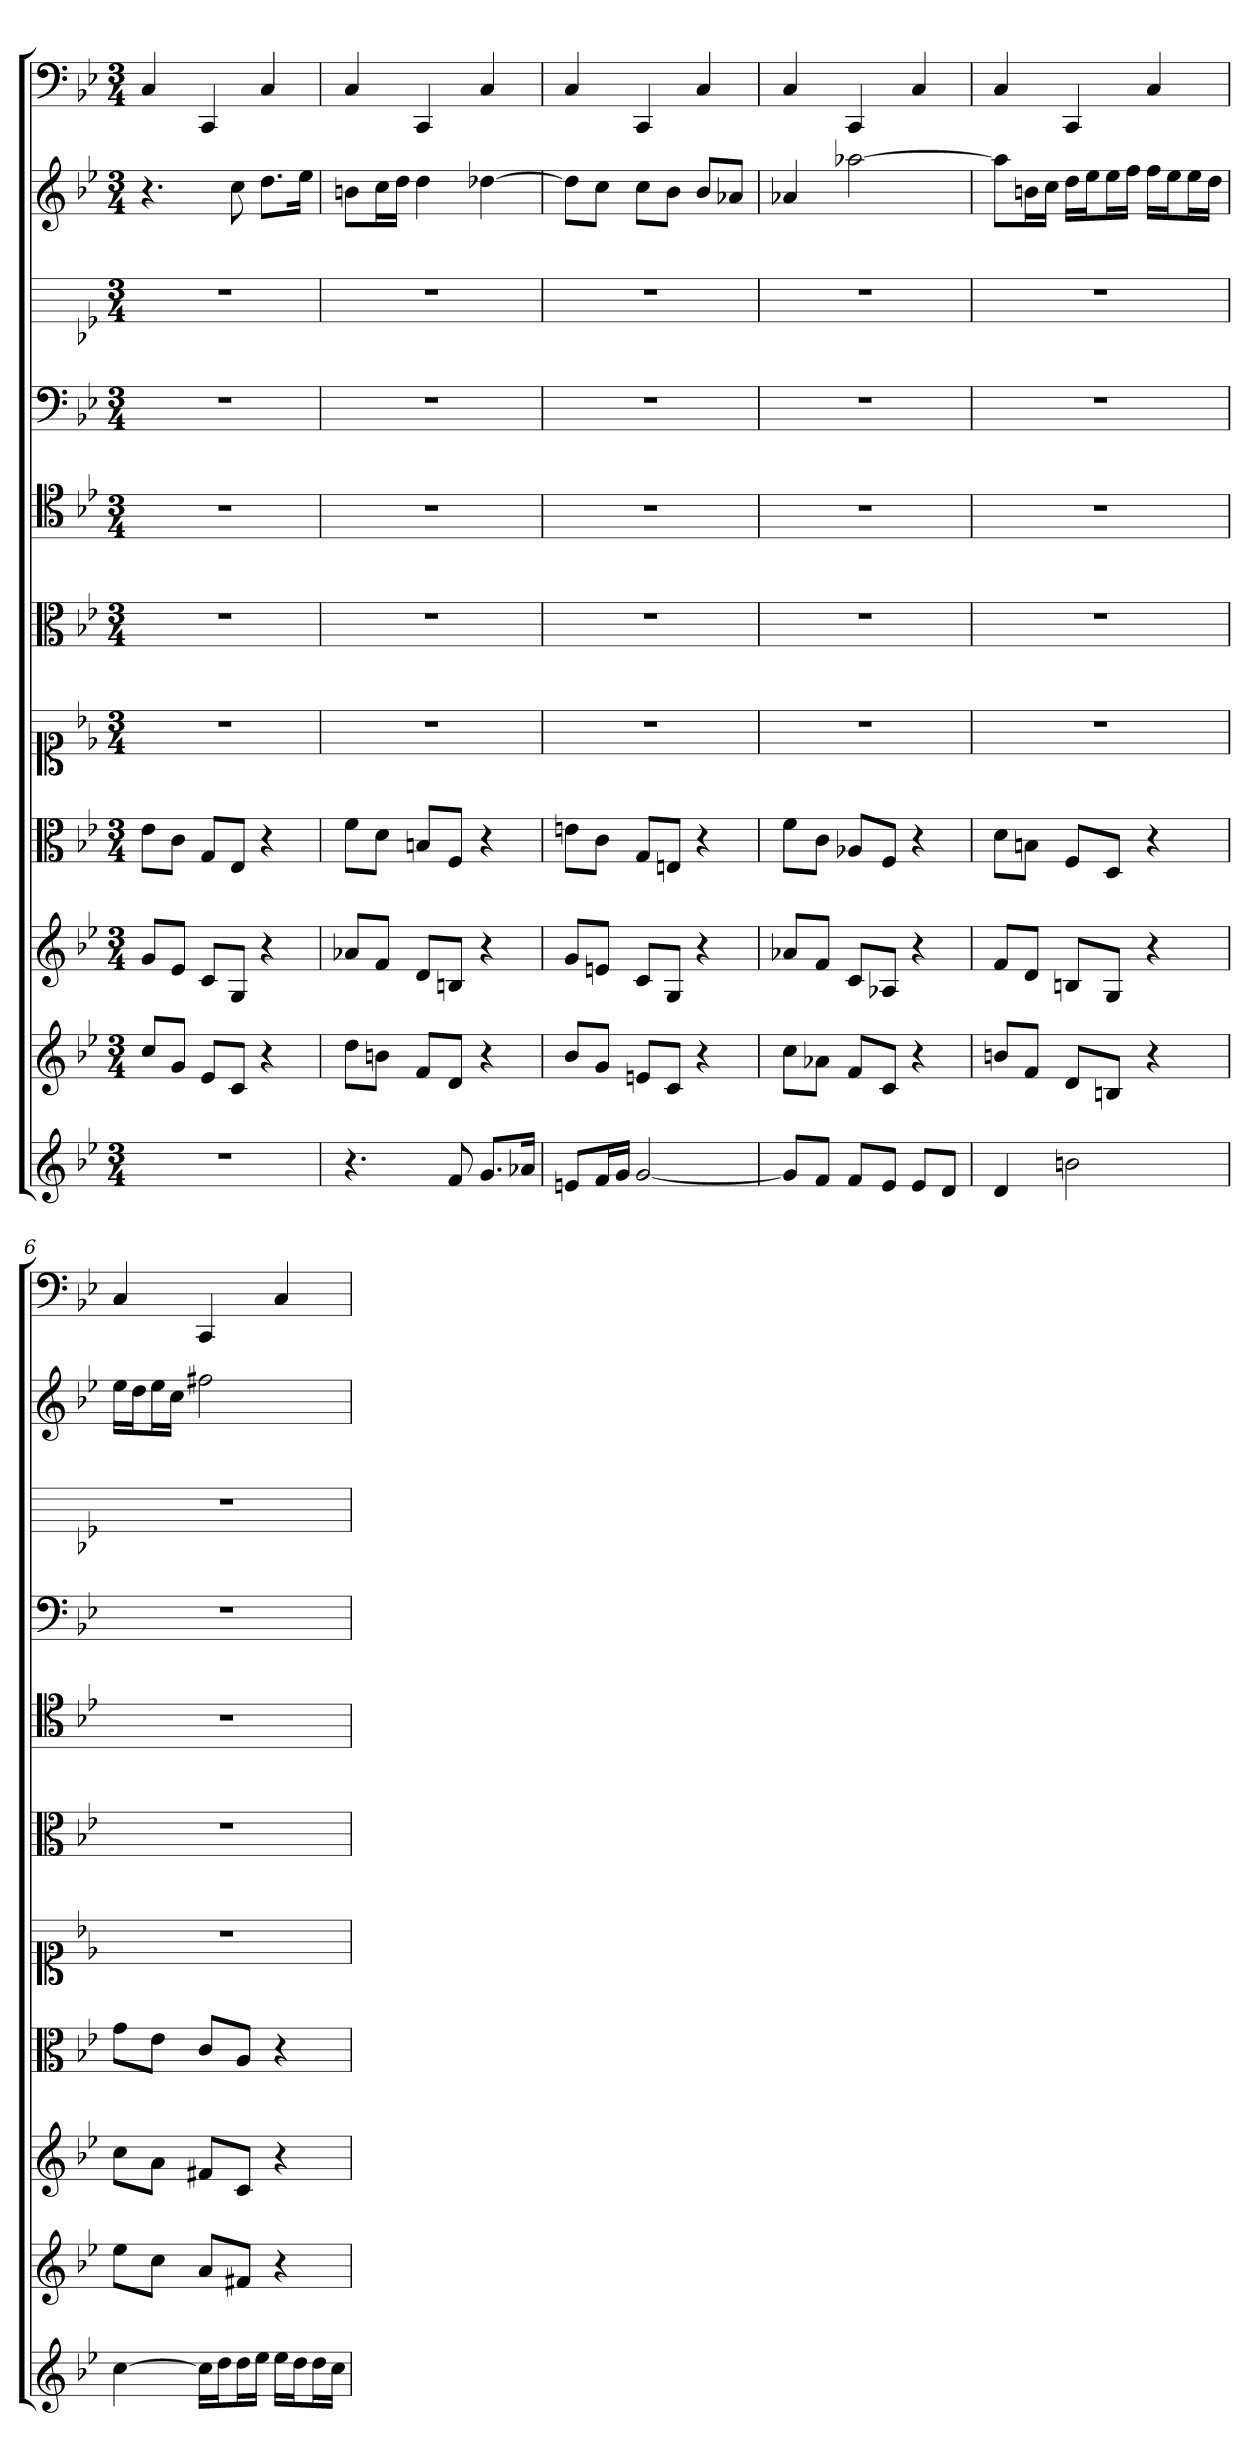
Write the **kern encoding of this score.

**kern	**kern	**kern	**kern	**kern	**kern	**kern	**kern	**kern	**kern	**kern
*part11	*part10	*part9	*part8	*part7	*part6	*part5	*part4	*part3	*part2	*part1
*staff11	*staff10	*staff9	*staff8	*staff7	*staff6	*staff5	*staff4	*staff3	*staff2	*staff1
*	*	*	*clefC3	*clefC1	*clefC3	*clefC4	*clefF4	*	*	*clefF4
*k[b-e-]	*k[b-e-]	*k[b-e-]	*k[b-e-]	*k[b-e-]	*k[b-e-]	*k[b-e-]	*k[b-e-]	*k[b-e-]	*k[b-e-]	*k[b-e-]
*g:	*g:	*g:	*g:	*g:	*g:	*g:	*g:	*g:	*g:	*g:
*M3/4	*M3/4	*M3/4	*M3/4	*M3/4	*M3/4	*M3/4	*M3/4	*M3/4	*M3/4	*M3/4
=1	=1	=1	=1	=1	=1	=1	=1	=1	=1	=1
2.r	8ccL	8gL	8e-\L	2.r	2.r	2.r	2.r	2.r	4.r	4C
.	8gJ	8e-J	8c\J	.	.	.	.	.	.	.
.	8e-L	8cL	8G/L	.	.	.	.	.	.	4CC
.	8cJ	8GJ	8E-/J	.	.	.	.	.	8cc	.
.	4r	4r	4r	.	.	.	.	.	8.ddL	4C
.	.	.	.	.	.	.	.	.	16ee-Jk	.
=2	=2	=2	=2	=2	=2	=2	=2	=2	=2	=2
4.r	8ddL	8a-XL	8f\L	2.r	2.r	2.r	2.r	2.r	8bnL	4C
.	8bnJ	8fJ	8d\J	.	.	.	.	.	16ccL	.
.	.	.	.	.	.	.	.	.	16ddJJ	.
.	8fL	8dL	8Bn/L	.	.	.	.	.	4dd	4CC
8f	8dJ	8BnJ	8F/J	.	.	.	.	.	.	.
8.gL	4r	4r	4r	.	.	.	.	.	[4dd-X	4C
16a-XJk	.	.	.	.	.	.	.	.	.	.
=3	=3	=3	=3	=3	=3	=3	=3	=3	=3	=3
8enL	8b-L	8gL	8en\L	2.r	2.r	2.r	2.r	2.r	8dd-L]	4C
16fL	8gJ	8enJ	8c\J	.	.	.	.	.	8ccJ	.
16gJJ	.	.	.	.	.	.	.	.	.	.
[2g	8enL	8cL	8G/L	.	.	.	.	.	8ccL	4CC
.	8cJ	8GJ	8En/J	.	.	.	.	.	8b-J	.
.	4r	4r	4r	.	.	.	.	.	8b-L	4C
.	.	.	.	.	.	.	.	.	8a-XJ	.
=4	=4	=4	=4	=4	=4	=4	=4	=4	=4	=4
8gL]	8ccL	8a-XL	8f\L	2.r	2.r	2.r	2.r	2.r	4a-X	4C
8fJ	8a-XJ	8fJ	8c\J	.	.	.	.	.	.	.
8fL	8fL	8cL	8A-X/L	.	.	.	.	.	[2aa-X	4CC
8e-J	8cJ	8A-XJ	8F/J	.	.	.	.	.	.	.
8e-L	4r	4r	4r	.	.	.	.	.	.	4C
8dJ	.	.	.	.	.	.	.	.	.	.
=5	=5	=5	=5	=5	=5	=5	=5	=5	=5	=5
4d	8bnL	8fL	8d\L	2.r	2.r	2.r	2.r	2.r	8aa-L]	4C
.	8fJ	8dJ	8Bn\J	.	.	.	.	.	16bnL	.
.	.	.	.	.	.	.	.	.	16ccJJ	.
2bn	8dL	8BnL	8F/L	.	.	.	.	.	16ddLL	4CC
.	.	.	.	.	.	.	.	.	16ee-J	.
.	8BnJ	8GJ	8D/J	.	.	.	.	.	16ee-L	.
.	.	.	.	.	.	.	.	.	16ffJJ	.
.	4r	4r	4r	.	.	.	.	.	16ffLL	4C
.	.	.	.	.	.	.	.	.	16ee-J	.
.	.	.	.	.	.	.	.	.	16ee-L	.
.	.	.	.	.	.	.	.	.	16ddJJ	.
=6	=6	=6	=6	=6	=6	=6	=6	=6	=6	=6
[4cc	8ee-L	8ccL	8g\L	2.r	2.r	2.r	2.r	2.r	16ee-LL	4C
.	.	.	.	.	.	.	.	.	16ddJ	.
.	8ccJ	8aJ	8e-\J	.	.	.	.	.	16ee-L	.
.	.	.	.	.	.	.	.	.	16ccJJ	.
16ccLL]	8aL	8f#XL	8c/L	.	.	.	.	.	2ff#X	4CC
16ddJ	.	.	.	.	.	.	.	.	.	.
16ddL	8f#XJ	8cJ	8A/J	.	.	.	.	.	.	.
16ee-JJ	.	.	.	.	.	.	.	.	.	.
16ee-LL	4r	4r	4r	.	.	.	.	.	.	4C
16ddJ	.	.	.	.	.	.	.	.	.	.
16ddL	.	.	.	.	.	.	.	.	.	.
16ccJJ	.	.	.	.	.	.	.	.	.	.
=	=	=	=	=	=	=	=	=	=	=
*-	*-	*-	*-	*-	*-	*-	*-	*-	*-	*-
